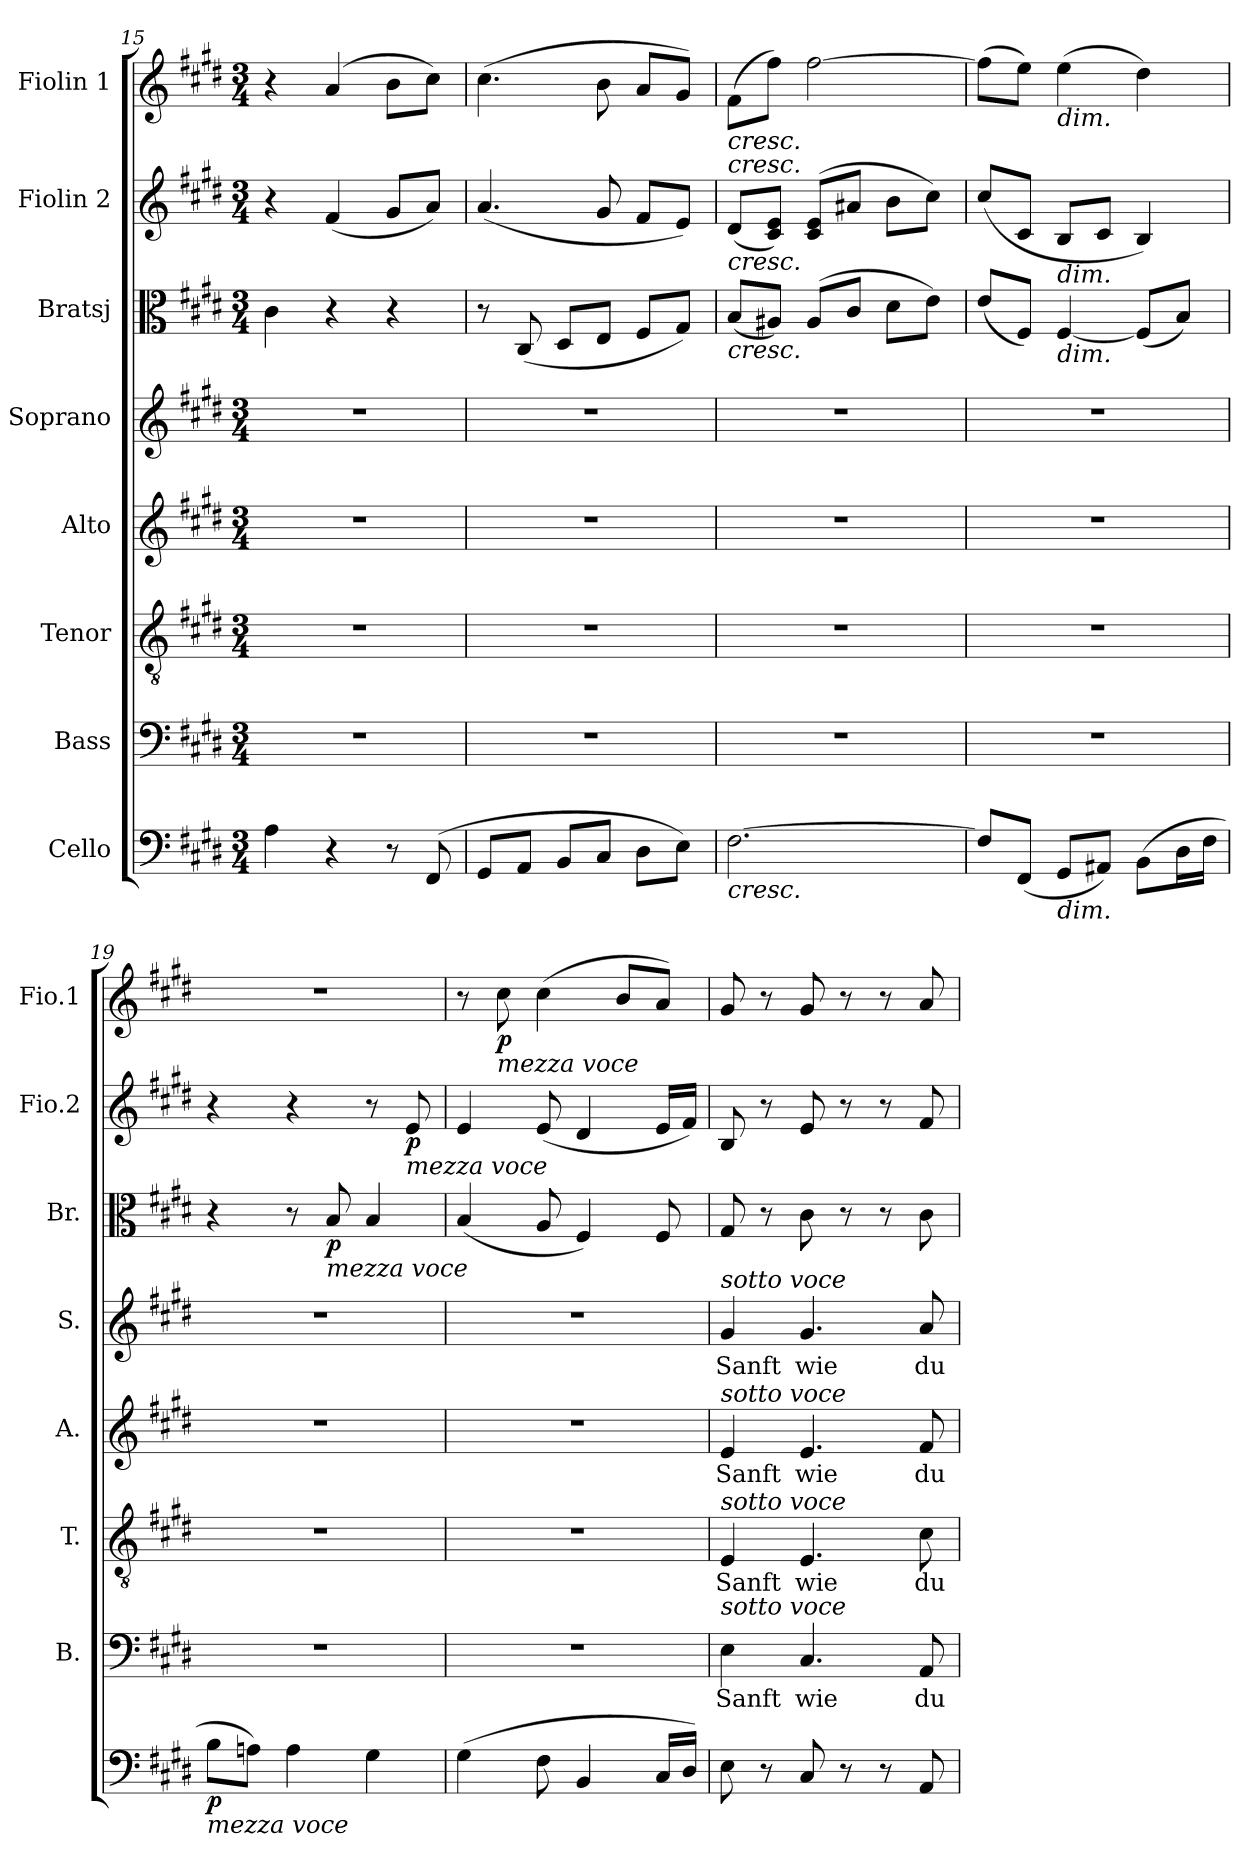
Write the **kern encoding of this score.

**kern	**dynam	**kern	**text	**kern	**text	**kern	**text	**kern	**text	**kern	**dynam	**kern	**dynam	**kern	**dynam
*part8	*part8	*part7	*part7	*part6	*part6	*part5	*part5	*part4	*part4	*part3	*part3	*part2	*part2	*part1	*part1
*staff8	*staff8	*staff7	*staff7	*staff6	*staff6	*staff5	*staff5	*staff4	*staff4	*staff3	*staff3	*staff2	*staff2	*staff1	*staff1
*I"Cello	*	*I"Bass	*	*I"Tenor	*	*I"Alto	*	*I"Soprano	*	*I"Bratsj	*	*I"Fiolin 2	*	*I"Fiolin 1	*
*	*	*I'B.	*	*I'T.	*	*I'A.	*	*I'S.	*	*I'Br.	*	*I'Fio.2	*	*I'Fio.1	*
*clefF4	*	*clefF4	*	*clefGv2	*	*clefG2	*	*clefG2	*	*clefC3	*	*clefG2	*	*clefG2	*
*k[f#c#g#d#]	*	*k[f#c#g#d#]	*	*k[f#c#g#d#]	*	*k[f#c#g#d#]	*	*k[f#c#g#d#]	*	*k[f#c#g#d#]	*	*k[f#c#g#d#]	*	*k[f#c#g#d#]	*
*M3/4	*	*M3/4	*	*M3/4	*	*M3/4	*	*M3/4	*	*M3/4	*	*M3/4	*	*M3/4	*
=15	=15	=15	=15	=15	=15	=15	=15	=15	=15	=15	=15	=15	=15	=15	=15
4A\	.	2.r	.	2.r	.	2.r	.	2.r	.	4c#\	.	4r	.	4r	.
4r	.	.	.	.	.	.	.	.	.	4r	.	(<4f#/	.	(>4a/	.
8r	.	.	.	.	.	.	.	.	.	4r	.	8g#/L	.	8b\L	.
(<8FF#/	.	.	.	.	.	.	.	.	.	.	.	8a/J)	.	8cc#\J)	.
=16	=16	=16	=16	=16	=16	=16	=16	=16	=16	=16	=16	=16	=16	=16	=16
8GG#/L	.	2.r	.	2.r	.	2.r	.	2.r	.	8r	.	(<4.a/	.	(>4.cc#\	.
8AA/J	.	.	.	.	.	.	.	.	.	(<8C#/	.	.	.	.	.
8BB/L	.	.	.	.	.	.	.	.	.	8D#/L	.	.	.	.	.
8C#/J	.	.	.	.	.	.	.	.	.	8E/J	.	8g#/	.	8b\	.
8D#\L	.	.	.	.	.	.	.	.	.	8F#/L	.	8f#/L	.	8a/L	.
8E\J)	.	.	.	.	.	.	.	.	.	8G#/J)	.	8e/J)	.	8g#/J)	.
=17	=17	=17	=17	=17	=17	=17	=17	=17	=17	=17	=17	=17	=17	=17	=17
!	!	!	!	!	!	!	!	!	!	!	!	!	!	!LO:TX:b:i:t=cresc.	!
!	!	!	!	!	!	!	!	!	!	!	!	!	!	!LO:TX:b:i:t=cresc.	!
!	!	!	!	!	!	!	!	!	!	!	!	!LO:TX:b:i:t=cresc.	!	!	!
!	!	!	!	!	!	!	!	!	!	!LO:TX:b:i:t=cresc.	!	!	!	!	!
!LO:TX:b:i:t=cresc.	!	!	!	!	!	!	!	!	!	!	!	!	!	!	!
[2.F#\	.	2.r	.	2.r	.	2.r	.	2.r	.	(<8B/L	.	(<8d#/L	.	(>8f#\L	.
.	.	.	.	.	.	.	.	.	.	8A#X/J)	.	8c#/ 8e/J)	.	8ff#\J)	.
.	.	.	.	.	.	.	.	.	.	(>8A#/L	.	(>8c#/ 8e/L	.	[2ff#\	.
.	.	.	.	.	.	.	.	.	.	8c#/J	.	8a#X/J	.	.	.
.	.	.	.	.	.	.	.	.	.	8d#\L	.	8b\L	.	.	.
.	.	.	.	.	.	.	.	.	.	8e\J)	.	8cc#\J)	.	.	.
=18	=18	=18	=18	=18	=18	=18	=18	=18	=18	=18	=18	=18	=18	=18	=18
8F#/L]	.	2.r	.	2.r	.	2.r	.	2.r	.	(<8e/L	.	(<8cc#/L	.	(>8ff#\L]	.
(<8FF#/J	.	.	.	.	.	.	.	.	.	8F#/J)	.	8c#/J	.	8ee\J)	.
!	!	!	!	!	!	!	!	!	!	!	!	!	!	!LO:TX:b:i:t=dim.	!
!	!	!	!	!	!	!	!	!	!	!	!	!LO:TX:b:i:t=dim.	!	!	!
!	!	!	!	!	!	!	!	!	!	!LO:TX:b:i:t=dim.	!	!	!	!	!
!LO:TX:b:i:t=dim.	!	!	!	!	!	!	!	!	!	!	!	!	!	!	!
8GG#/L	.	.	.	.	.	.	.	.	.	[4F#/	.	8B/L	.	(>4ee\	.
8AA#X/J)	.	.	.	.	.	.	.	.	.	.	.	8c#/J	.	.	.
(>8BB\L	.	.	.	.	.	.	.	.	.	(<8F#/L]	.	4B/)	.	4dd#\)	.
16D#\L	.	.	.	.	.	.	.	.	.	8B/J)	.	.	.	.	.
16F#\JJ	.	.	.	.	.	.	.	.	.	.	.	.	.	.	.
=19	=19	=19	=19	=19	=19	=19	=19	=19	=19	=19	=19	=19	=19	=19	=19
!LO:TX:b:i:t=mezza voce	!	!	!	!	!	!	!	!	!	!	!	!	!	!	!
!	!LO:DY:b	!	!	!	!	!	!	!	!	!	!	!	!	!	!
8B\L	p	2.r	.	2.r	.	2.r	.	2.r	.	4r	.	4r	.	2.r	.
8An\J)	.	.	.	.	.	.	.	.	.	.	.	.	.	.	.
4A\	.	.	.	.	.	.	.	.	.	8r	.	4r	.	.	.
!	!	!	!	!	!	!	!	!	!	!LO:TX:b:i:t=mezza voce	!	!	!	!	!
!	!	!	!	!	!	!	!	!	!	!	!LO:DY:b	!	!	!	!
.	.	.	.	.	.	.	.	.	.	8B/	p	.	.	.	.
4G#\	.	.	.	.	.	.	.	.	.	4B/	.	8r	.	.	.
!	!	!	!	!	!	!	!	!	!	!	!	!LO:TX:b:i:t=mezza voce	!	!	!
!	!	!	!	!	!	!	!	!	!	!	!	!	!LO:DY:b	!	!
.	.	.	.	.	.	.	.	.	.	.	.	8e/	p	.	.
=20	=20	=20	=20	=20	=20	=20	=20	=20	=20	=20	=20	=20	=20	=20	=20
(>4G#\	.	2.r	.	2.r	.	2.r	.	2.r	.	(<4B/	.	4e/	.	8r	.
!	!	!	!	!	!	!	!	!	!	!	!	!	!	!LO:TX:b:i:t=mezza voce	!
!	!	!	!	!	!	!	!	!	!	!	!	!	!	!	!LO:DY:b
.	.	.	.	.	.	.	.	.	.	.	.	.	.	8cc#\	p
8F#\	.	.	.	.	.	.	.	.	.	8A/	.	(<8e/	.	(>4cc#\	.
4BB/	.	.	.	.	.	.	.	.	.	4F#/)	.	4d#/	.	.	.
.	.	.	.	.	.	.	.	.	.	.	.	.	.	8b/L	.
16C#/LL	.	.	.	.	.	.	.	.	.	8F#/	.	16e/LL	.	8a/J)	.
16D#/JJ)	.	.	.	.	.	.	.	.	.	.	.	16f#/JJ)	.	.	.
=21	=21	=21	=21	=21	=21	=21	=21	=21	=21	=21	=21	=21	=21	=21	=21
!	!	!	!	!	!	!	!	!LO:TX:a:i:t=sotto voce	!	!	!	!	!	!	!
!	!	!	!	!	!	!LO:TX:a:i:t=sotto voce	!	!	!	!	!	!	!	!	!
!	!	!	!	!LO:TX:a:i:t=sotto voce	!	!	!	!	!	!	!	!	!	!	!
!	!	!LO:TX:a:i:t=sotto voce	!	!	!	!	!	!	!	!	!	!	!	!	!
!	!	!	!LO:LY:b	!	!LO:LY:b	!	!LO:LY:b	!	!LO:LY:b	!	!	!	!	!	!
8E\	.	4E\	Sanft	4E/	Sanft	4e/	Sanft	4g#/	Sanft	8G#/	.	8B/	.	8g#/	.
8r	.	.	.	.	.	.	.	.	.	8r	.	8r	.	8r	.
!	!	!	!LO:LY:b	!	!LO:LY:b	!	!LO:LY:b	!	!LO:LY:b	!	!	!	!	!	!
8C#/	.	4.C#/	wie	4.E/	wie	4.e/	wie	4.g#/	wie	8c#\	.	8e/	.	8g#/	.
8r	.	.	.	.	.	.	.	.	.	8r	.	8r	.	8r	.
8r	.	.	.	.	.	.	.	.	.	8r	.	8r	.	8r	.
!	!	!	!LO:LY:b	!	!LO:LY:b	!	!LO:LY:b	!	!LO:LY:b	!	!	!	!	!	!
8AA/	.	8AA/	du	8c#\	du	8f#/	du	8a/	du	8c#\	.	8f#/	.	8a/	.
=	=	=	=	=	=	=	=	=	=	=	=	=	=	=	=
*-	*-	*-	*-	*-	*-	*-	*-	*-	*-	*-	*-	*-	*-	*-	*-
